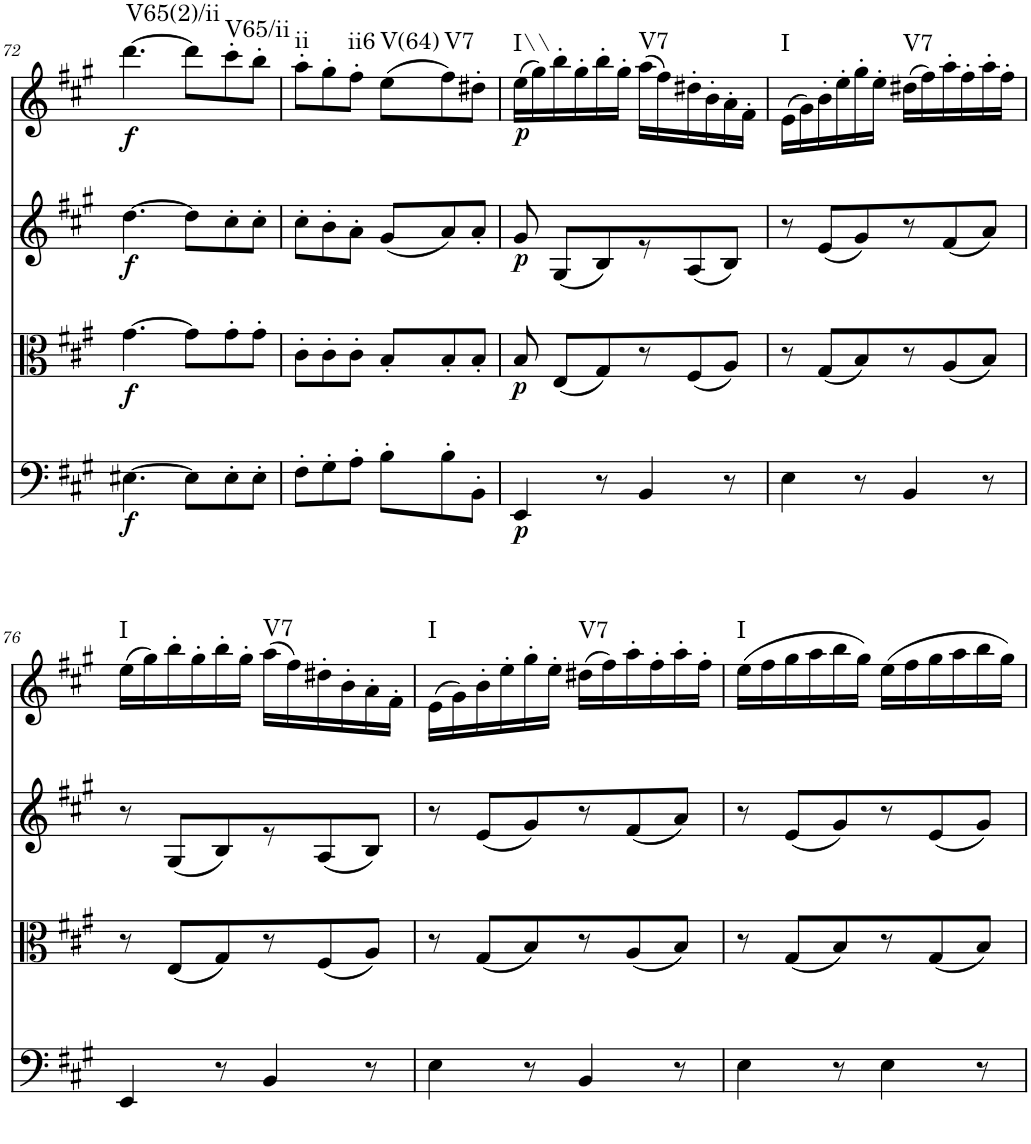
**kern	**dynam	**kern	**dynam	**kern	**dynam	**kern	**dynam	**harte
*part4	*part4	*part3	*part3	*part2	*part2	*part1	*part1	*part1
*staff4	*staff4	*staff3	*staff3	*staff2	*staff2	*staff1	*staff1	*
*I"Violoncello	*	*I"Viola	*	*I"Violin 2	*	*I"Violin 1	*	*
*I'Vc	*	*I'Vla	*	*I'Vln	*	*I'Vln	*	*
!!LO:PB:g=z
*clefC4	*	*clefC3	*	*clefG2	*	*clefG2	*	*
*k[f#c#g#]	*	*k[f#c#g#]	*	*k[f#c#g#]	*	*k[f#c#g#]	*	*
*A:	*	*A:	*	*A:	*	*A:	*	*
*M6/8	*	*M6/8	*	*M6/8	*	*M6/8	*	*
=72	=72	=72	=72	=72	=72	=72	=72	=72
!	!LO:DY:b	!	!LO:DY:b	!	!LO:DY:b	!	!LO:DY:b	!LO:H:kt=V65(2)/ii
[4.E#X\	f	[4.g#\	f	[4.dd\	f	[4.ddd\	f	N
8E#\L]	.	8g#\L]	.	8dd\L]	.	8ddd\L]	.	.
!	!	!	!	!	!	!	!	!LO:H:kt=V65/ii
8E#'\	.	8g#'\	.	8cc#'\	.	8ccc#'\	.	N
8E#'\J	.	8g#'\J	.	8cc#'\J	.	8bb'\J	.	.
=73	=73	=73	=73	=73	=73	=73	=73	=73
!	!	!	!	!	!	!	!	!LO:H:kt=ii
8F#'\L	.	8c#'\L	.	8cc#'\L	.	8aa'\L	.	N
8G#'\	.	8c#'\	.	8b'\	.	8gg#'\	.	.
!	!	!	!	!	!	!	!	!LO:H:kt=ii6
8A'\J	.	8c#'\J	.	8a'\J	.	8ff#'\J	.	N
!	!	!	!	!	!	!	!	!LO:H:kt=V(64)
8B'\L	.	8B'/L	.	(8g#/L	.	(8ee\L	.	N
!	!	!	!	!	!	!	!	!LO:H:kt=V7
8B'\	.	8B'/	.	8a/)	.	8ff#\)	.	N
8BB'\J	.	8B'/J	.	8a'/J	.	8dd#X'\J	.	.
=74	=74	=74	=74	=74	=74	=74	=74	=74
!	!LO:DY:b	!	!LO:DY:b	!	!LO:DY:b	!	!LO:DY:b	!LO:H:kt=I\\
4EE/	p	8B/	p	8g#/	p	(16ee\LL	p	N
.	.	.	.	.	.	16gg#\)	.	.
.	.	(8E/L	.	(8G#/L	.	16bb'\	.	.
.	.	.	.	.	.	16gg#'\	.	.
8r	.	8G#/)	.	8B/)	.	16bb'\	.	.
.	.	.	.	.	.	16gg#'\JJ	.	.
!	!	!	!	!	!	!	!	!LO:H:kt=V7
4BB/	.	8r	.	8r	.	(16aa\LL	.	N
.	.	.	.	.	.	16ff#\)	.	.
.	.	(8F#/	.	(8A/	.	16dd#X'\	.	.
.	.	.	.	.	.	16b'\	.	.
8r	.	8A/J)	.	8B/J)	.	16a'\	.	.
.	.	.	.	.	.	16f#'\JJ	.	.
=75	=75	=75	=75	=75	=75	=75	=75	=75
!	!	!	!	!	!	!	!	!LO:H:kt=I
4E\	.	8r	.	8r	.	(16e\LL	.	N
.	.	.	.	.	.	16g#\)	.	.
.	.	(8G#/L	.	(8e/L	.	16b'\	.	.
.	.	.	.	.	.	16ee'\	.	.
8r	.	8B/)	.	8g#/)	.	16gg#'\	.	.
.	.	.	.	.	.	16ee'\JJ	.	.
!	!	!	!	!	!	!	!	!LO:H:kt=V7
4BB/	.	8r	.	8r	.	(16dd#X\LL	.	N
.	.	.	.	.	.	16ff#\)	.	.
.	.	(8A/	.	(8f#/	.	16aa'\	.	.
.	.	.	.	.	.	16ff#'\	.	.
8r	.	8B/J)	.	8a/J)	.	16aa'\	.	.
.	.	.	.	.	.	16ff#'\JJ	.	.
!!LO:LB:g=z
=76	=76	=76	=76	=76	=76	=76	=76	=76
!	!	!	!	!	!	!	!	!LO:H:kt=I
4EE/	.	8r	.	8r	.	(16ee\LL	.	N
.	.	.	.	.	.	16gg#\)	.	.
.	.	(8E/L	.	(8G#/L	.	16bb'\	.	.
.	.	.	.	.	.	16gg#'\	.	.
8r	.	8G#/)	.	8B/)	.	16bb'\	.	.
.	.	.	.	.	.	16gg#'\JJ	.	.
!	!	!	!	!	!	!	!	!LO:H:kt=V7
4BB/	.	8r	.	8r	.	(16aa\LL	.	N
.	.	.	.	.	.	16ff#\)	.	.
.	.	(8F#/	.	(8A/	.	16dd#X'\	.	.
.	.	.	.	.	.	16b'\	.	.
8r	.	8A/J)	.	8B/J)	.	16a'\	.	.
.	.	.	.	.	.	16f#'\JJ	.	.
=77	=77	=77	=77	=77	=77	=77	=77	=77
!	!	!	!	!	!	!	!	!LO:H:kt=I
4E\	.	8r	.	8r	.	(16e\LL	.	N
.	.	.	.	.	.	16g#\)	.	.
.	.	(8G#/L	.	(8e/L	.	16b'\	.	.
.	.	.	.	.	.	16ee'\	.	.
8r	.	8B/)	.	8g#/)	.	16gg#'\	.	.
.	.	.	.	.	.	16ee'\JJ	.	.
!	!	!	!	!	!	!	!	!LO:H:kt=V7
4BB/	.	8r	.	8r	.	(16dd#X\LL	.	N
.	.	.	.	.	.	16ff#\)	.	.
.	.	(8A/	.	(8f#/	.	16aa'\	.	.
.	.	.	.	.	.	16ff#'\	.	.
8r	.	8B/J)	.	8a/J)	.	16aa'\	.	.
.	.	.	.	.	.	16ff#'\JJ	.	.
=78	=78	=78	=78	=78	=78	=78	=78	=78
!	!	!	!	!	!	!	!	!LO:H:kt=I
4E\	.	8r	.	8r	.	(16ee\LL	.	N
.	.	.	.	.	.	16ff#\	.	.
.	.	(8G#/L	.	(8e/L	.	16gg#\	.	.
.	.	.	.	.	.	16aa\	.	.
8r	.	8B/)	.	8g#/)	.	16bb\	.	.
.	.	.	.	.	.	16gg#\JJ)	.	.
4E\	.	8r	.	8r	.	(16ee\LL	.	.
.	.	.	.	.	.	16ff#\	.	.
.	.	(8G#/	.	(8e/	.	16gg#\	.	.
.	.	.	.	.	.	16aa\	.	.
8r	.	8B/J)	.	8g#/J)	.	16bb\	.	.
.	.	.	.	.	.	16gg#\JJ)	.	.
=	=	=	=	=	=	=	=	=
*-	*-	*-	*-	*-	*-	*-	*-	*-
